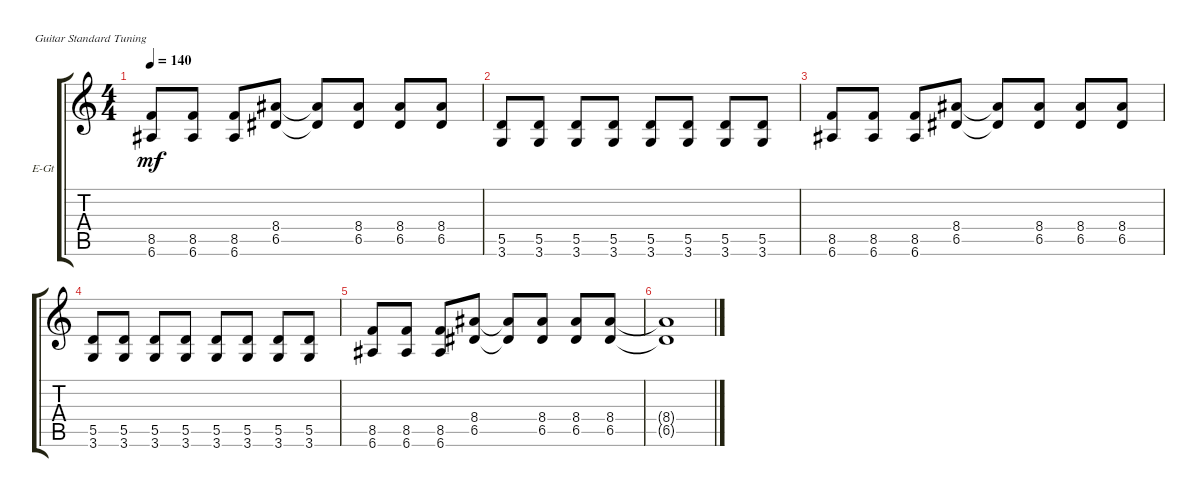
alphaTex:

\defaultSystemsLayout 4
\bracketExtendMode groupsimilarinstruments
\firstSystemTrackNameOrientation horizontal
\otherSystemsTrackNameOrientation horizontal
\track ("Distortion Guitar" "E-Gt") {instrument distortionguitar}
\staff {score tabs}
\tuning (E4 B3 G3 D3 A2 E2)
\ts (4 4)
\tempo 140
\clef g2
\ks c
(6.6 8.5).8{dy mf} (6.6 8.5).8 (6.6 8.5).8 (6.5 8.4).8 (8.4{t} 6.5{t}).8 (6.5 8.4).8 (6.5 8.4).8 (6.5 8.4).8 |
(3.6 5.5).8 (3.6 5.5).8 (3.6 5.5).8 (3.6 5.5).8 (3.6 5.5).8 (3.6 5.5).8 (3.6 5.5).8 (3.6 5.5).8 |
(6.6 8.5).8 (6.6 8.5).8 (6.6 8.5).8 (6.5 8.4).8 (8.4{t} 6.5{t}).8 (6.5 8.4).8 (6.5 8.4).8 (6.5 8.4).8 |
(3.6 5.5).8 (3.6 5.5).8 (3.6 5.5).8 (3.6 5.5).8 (3.6 5.5).8 (3.6 5.5).8 (3.6 5.5).8 (3.6 5.5).8 |
(6.6 8.5).8 (6.6 8.5).8 (6.6 8.5).8 (6.5 8.4).8 (8.4{t} 6.5{t}).8 (6.5 8.4).8 (6.5 8.4).8 (6.5 8.4).8 |
(6.5{t} 8.4{t}).1
